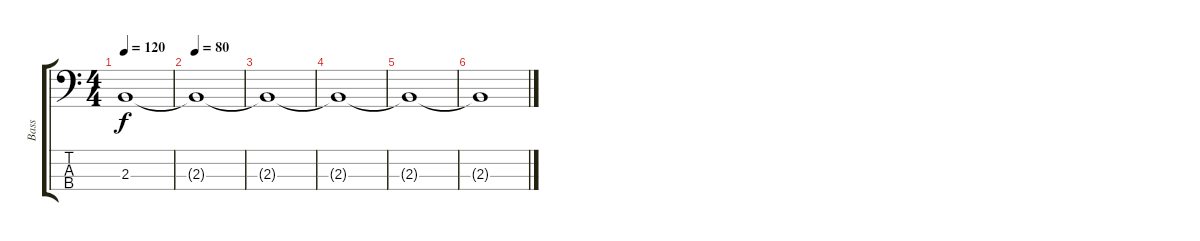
\track ("Bass" "Bass") {instrument electricbasspick}
\staff {score tabs}
\tuning (G2 D2 A1 E1) {hide}
\ts (4 4)
\tempo 120
\clef f4
\ks c
2.3{t}.1{dy f} |
\tempo 80
2.3{t}.1 |
2.3{t}.1 |
2.3{t}.1 |
2.3{t}.1 |
2.3{t}.1
